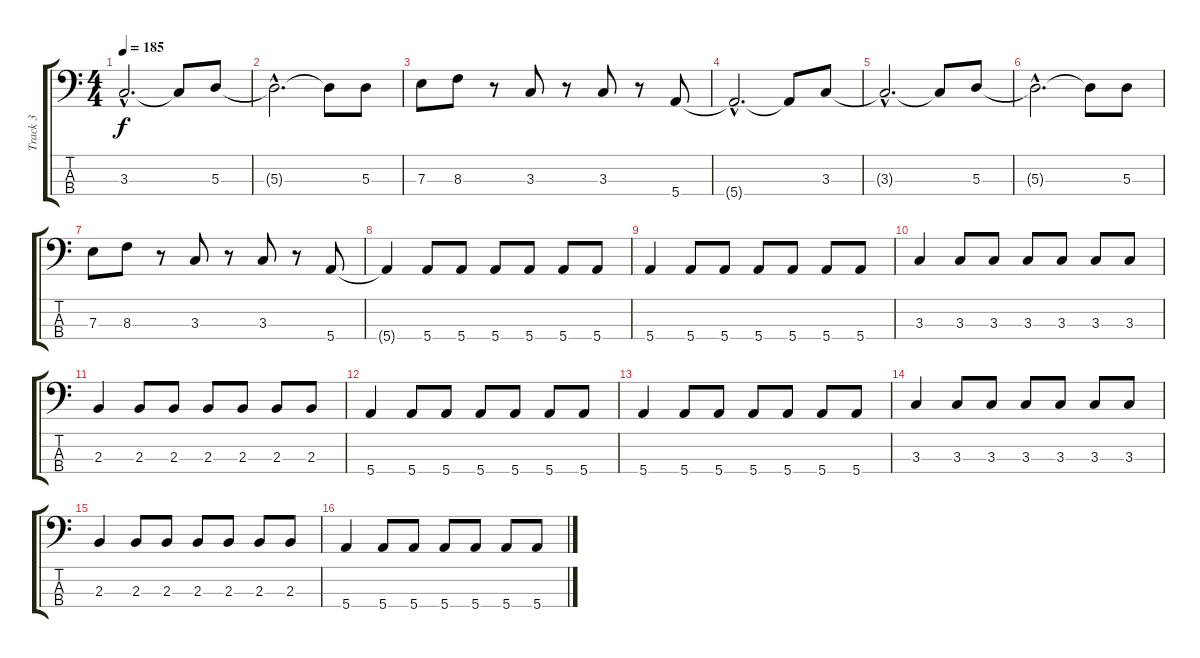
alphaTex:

\track ("Track 3" "Track 3") {instrument electricbasspick}
\staff {score tabs}
\tuning (G2 D2 A1 E1) {hide}
\ts (4 4)
\tempo 185
\clef f4
\ks c
3.3{hac t}.2{d dy f} 3.3{t}.8 5.3.8 |
5.3{hac t}.2{d} 5.3{t}.8 5.3.8 |
7.3.8 8.3.8 r.8 3.3.8 r.8 3.3.8 r.8 5.4.8 |
5.4{hac t}.2{d} 5.4{t}.8 3.3.8 |
3.3{hac t}.2{d} 3.3{t}.8 5.3.8 |
5.3{hac t}.2{d} 5.3{t}.8 5.3.8 |
7.3.8 8.3.8 r.8 3.3.8 r.8 3.3.8 r.8 5.4.8 |
5.4{t}.4 5.4.8 5.4.8 5.4.8 5.4.8 5.4.8 5.4.8 |
5.4.4 5.4.8 5.4.8 5.4.8 5.4.8 5.4.8 5.4.8 |
3.3.4 3.3.8 3.3.8 3.3.8 3.3.8 3.3.8 3.3.8 |
2.3.4 2.3.8 2.3.8 2.3.8 2.3.8 2.3.8 2.3.8 |
5.4.4 5.4.8 5.4.8 5.4.8 5.4.8 5.4.8 5.4.8 |
5.4.4 5.4.8 5.4.8 5.4.8 5.4.8 5.4.8 5.4.8 |
3.3.4 3.3.8 3.3.8 3.3.8 3.3.8 3.3.8 3.3.8 |
2.3.4 2.3.8 2.3.8 2.3.8 2.3.8 2.3.8 2.3.8 |
5.4.4 5.4.8 5.4.8 5.4.8 5.4.8 5.4.8 5.4.8
